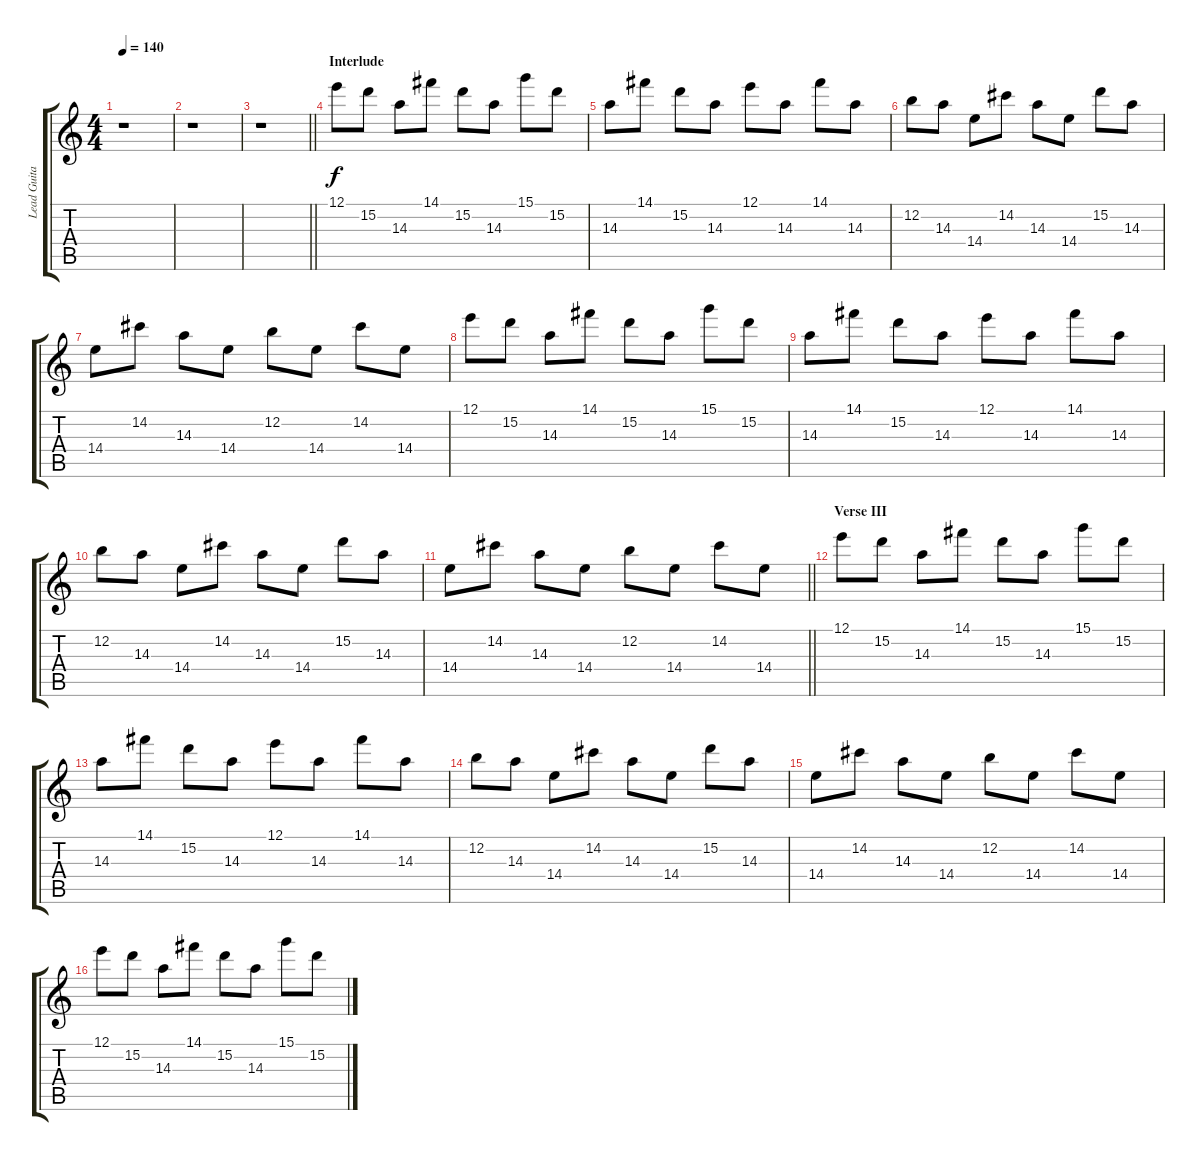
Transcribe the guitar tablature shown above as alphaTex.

\track ("Lead Guitar" "Lead Guita") {instrument electricguitarclean}
\staff {score tabs}
\tuning (E4 B3 G3 D3 A2 E2) {hide}
\ts (4 4)
\tempo 140
\clef g2
\ks c
r.1{dy f} |
r.1 |
\barLineRight lightlight
r.1 |
\section ("" "Interlude")
12.1.8 15.2.8 14.3.8 14.1.8 15.2.8 14.3.8 15.1.8 15.2.8 |
14.3.8 14.1.8 15.2.8 14.3.8 12.1.8 14.3.8 14.1.8 14.3.8 |
12.2.8 14.3.8 14.4.8 14.2.8 14.3.8 14.4.8 15.2.8 14.3.8 |
14.4.8 14.2.8 14.3.8 14.4.8 12.2.8 14.4.8 14.2.8 14.4.8 |
12.1.8 15.2.8 14.3.8 14.1.8 15.2.8 14.3.8 15.1.8 15.2.8 |
14.3.8 14.1.8 15.2.8 14.3.8 12.1.8 14.3.8 14.1.8 14.3.8 |
12.2.8 14.3.8 14.4.8 14.2.8 14.3.8 14.4.8 15.2.8 14.3.8 |
\barLineRight lightlight
14.4.8 14.2.8 14.3.8 14.4.8 12.2.8 14.4.8 14.2.8 14.4.8 |
\section ("" "Verse III")
12.1.8 15.2.8 14.3.8 14.1.8 15.2.8 14.3.8 15.1.8 15.2.8 |
14.3.8 14.1.8 15.2.8 14.3.8 12.1.8 14.3.8 14.1.8 14.3.8 |
12.2.8 14.3.8 14.4.8 14.2.8 14.3.8 14.4.8 15.2.8 14.3.8 |
14.4.8 14.2.8 14.3.8 14.4.8 12.2.8 14.4.8 14.2.8 14.4.8 |
12.1.8 15.2.8 14.3.8 14.1.8 15.2.8 14.3.8 15.1.8 15.2.8
